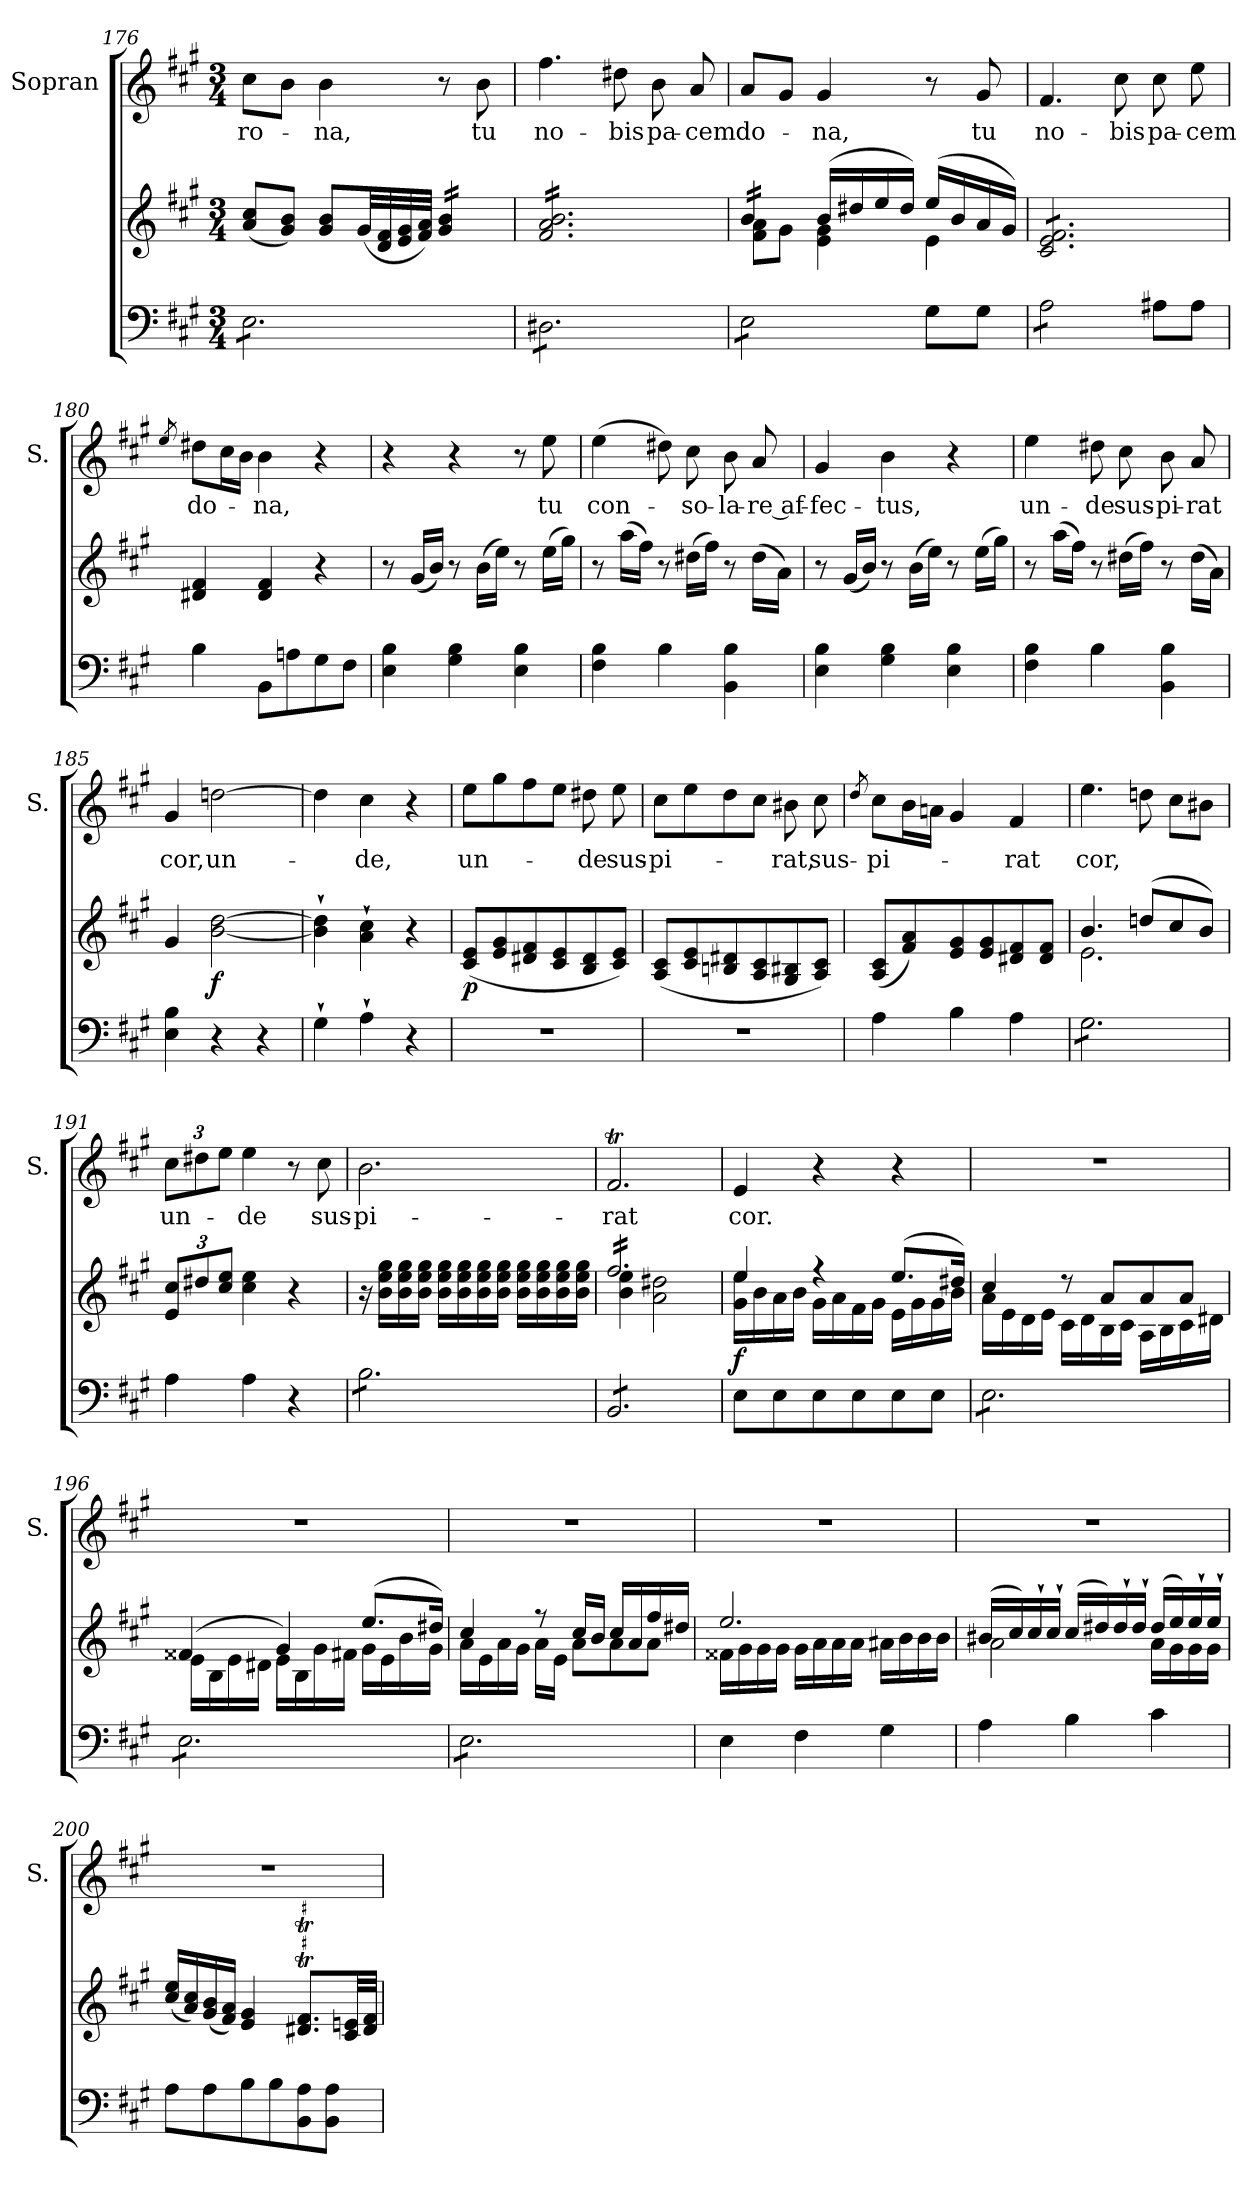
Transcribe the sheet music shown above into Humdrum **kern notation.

**kern	**kern	**dynam	**kern	**text
*part2	*part2	*part2	*part1	*part1
*staff3	*staff2	*staff2/3	*staff1	*staff1
*	*	*	*I"Sopran	*
*	*	*	*I'S.	*
*clefF4	*clefG2	*	*clefG2	*
*k[f#c#g#]	*k[f#c#g#]	*	*k[f#c#g#]	*
*A:	*A:	*	*A:	*
*M3/4	*M3/4	*	*M3/4	*
=176	=176	=176	=176	=176
!	!	!	!	!LO:LY:b
*tremolo	*	*	*	*
8E\L	(<8a/ 8cc#/L	.	8cc#\L	-ro-
8E\	8g#/ 8b/J)	.	8b\J	.
!	!	!	!	!LO:LY:b
8E\	8g#/ 8b/L	.	4b\	-na,
8E\	(<32g#/LL	.	.	.
.	32d/ 32f#/	.	.	.
.	32e/ 32g#/	.	.	.
.	32f#/ 32a/JJJ)	.	.	.
*	*tremolo	*	*	*
8E\	16g#/ 16b/LL	.	8r	.
.	16g#/ 16b/	.	.	.
!	!	!	!	!LO:LY:b
8E\J	16g#/ 16b/	.	8b\	tu
.	16g#/ 16b/JJ	.	.	.
=177	=177	=177	=177	=177
!	!	!	!	!LO:LY:b
8D#X\L	16f#/ 16a/ 16b/LL	.	4.ff#\	no-
.	16f#/ 16a/ 16b/	.	.	.
8D#X\	16f#/ 16a/ 16b/	.	.	.
.	16f#/ 16a/ 16b/	.	.	.
8D#X\	16f#/ 16a/ 16b/	.	.	.
.	16f#/ 16a/ 16b/	.	.	.
!	!	!	!	!LO:LY:b
8D#X\	16f#/ 16a/ 16b/	.	8dd#X\	-bis
.	16f#/ 16a/ 16b/	.	.	.
!	!	!	!	!LO:LY:b
8D#X\	16f#/ 16a/ 16b/	.	8b\	pa-
.	16f#/ 16a/ 16b/	.	.	.
!	!	!	!	!LO:LY:b
8D#X\J	16f#/ 16a/ 16b/	.	8a/	-cem
.	16f#/ 16a/ 16b/JJ	.	.	.
!!LO:LB:g=z
=178	=178	=178	=178	=178
*	*^	*	*	*
!	!	!	!	!	!LO:LY:b
8E\L	16b/LL	8f#\ 8a\L	.	8a/L	do-
.	16b/	.	.	.	.
8E\	16b/	8g#\J	.	8g#/J	.
.	16b/JJ	.	.	.	.
*	*Xtremolo	*	*	*	*
!	!	!	!	!	!LO:LY:b
8E\	(>16b/LL	4e\ 4g#\	.	4g#/	-na,
.	16dd#X/	.	.	.	.
8E\J	16ee/	.	.	.	.
*Xtremolo	*	*	*	*	*
.	16dd#/JJ)	.	.	.	.
8G#\L	(>16ee/LL	4e\	.	8r	.
.	16b/	.	.	.	.
!	!	!	!	!	!LO:LY:b
8G#\J	16a/	.	.	8g#/	tu
.	16g#/JJ)	.	.	.	.
*	*v	*v	*	*	*
=179	=179	=179	=179	=179
!	!	!	!	!LO:LY:b
*tremolo	*	*	*	*
*	*tremolo	*	*	*
8A\L	8c#/ 8e/ 8f#/L	.	4.f#/	no-
8A\	8c#/ 8e/ 8f#/	.	.	.
8A\	8c#/ 8e/ 8f#/	.	.	.
!	!	!	!	!LO:LY:b
8A\J	8c#/ 8e/ 8f#/	.	8cc#\	-bis
*Xtremolo	*	*	*	*
!	!	!	!	!LO:LY:b
8A#X\L	8c#/ 8e/ 8f#/	.	8cc#\	pa-
!	!	!	!	!LO:LY:b
8A#\J	8c#/ 8e/ 8f#/J	.	8ee\	-cem
*	*Xtremolo	*	*	*
=180	=180	=180	=180	=180
.	.	.	8qee/	.
!	!	!	!	!LO:LY:b
4B\	4d#X/ 4f#/	.	8dd#X\L	do-
.	.	.	16cc#\L	.
.	.	.	16b\JJ	.
!	!	!	!	!LO:LY:b
8BB\L	4d#/ 4f#/	.	4b\	-na,
8An\	.	.	.	.
8G#\	4r	.	4r	.
8F#\J	.	.	.	.
=181	=181	=181	=181	=181
4E\ 4B\	8r	.	4r	.
.	(<16g#/LL	.	.	.
.	16b/JJ)	.	.	.
4G#\ 4B\	8r	.	4r	.
.	(>16b\LL	.	.	.
.	16ee\JJ)	.	.	.
4E\ 4B\	8r	.	8r	.
!	!	!	!	!LO:LY:b
.	(>16ee\LL	.	8ee\	tu
.	16gg#\JJ)	.	.	.
!!LO:LB:g=z
=182	=182	=182	=182	=182
!	!	!	!	!LO:LY:b
4F#\ 4B\	8r	.	(>4ee\	con-
.	(>16aa\LL	.	.	.
.	16ff#\JJ)	.	.	.
4B\	8r	.	8dd#X\)	.
!	!	!	!	!LO:LY:b
.	(>16dd#X\LL	.	8cc#\	-so-
.	16ff#\JJ)	.	.	.
!	!	!	!	!LO:LY:b
4BB\ 4B\	8r	.	8b\	-la-
!	!	!	!	!LO:LY:b
.	(>16dd#\LL	.	8a/	-re af-
.	16a\JJ)	.	.	.
=183	=183	=183	=183	=183
!	!	!	!	!LO:LY:b
4E\ 4B\	8r	.	4g#/	-fec-
.	(<16g#/LL	.	.	.
.	16b/JJ)	.	.	.
!	!	!	!	!LO:LY:b
4G#\ 4B\	8r	.	4b\	-tus,
.	(>16b\LL	.	.	.
.	16ee\JJ)	.	.	.
4E\ 4B\	8r	.	4r	.
.	(>16ee\LL	.	.	.
.	16gg#\JJ)	.	.	.
=184	=184	=184	=184	=184
!	!	!	!	!LO:LY:b
4F#\ 4B\	8r	.	4ee\	un-
.	(>16aa\LL	.	.	.
.	16ff#\JJ)	.	.	.
!	!	!	!	!LO:LY:b
4B\	8r	.	8dd#X\	-de
!	!	!	!	!LO:LY:b
.	(>16dd#X\LL	.	8cc#\	sus-
.	16ff#\JJ)	.	.	.
!	!	!	!	!LO:LY:b
4BB\ 4B\	8r	.	8b\	-pi-
!	!	!	!	!LO:LY:b
.	(>16dd#\LL	.	8a/	-rat
.	16a\JJ)	.	.	.
=185	=185	=185	=185	=185
!	!	!	!	!LO:LY:b
4E\ 4B\	4g#/	.	4g#/	cor,
!	!	!LO:DY:b	!	!LO:LY:b
4r	[2b\ [2dd\	f	[2ddn\	un-
4r	.	.	.	.
=186	=186	=186	=186	=186
4G#`>\	4b\]`> 4dd\]`>	.	4dd\]	.
!	!	!	!	!LO:LY:b
4A`>\	4a\`> 4cc#\`>	.	4cc#\	-de,
4r	4r	.	4r	.
!!LO:LB:g=z
=187	=187	=187	=187	=187
!	!	!LO:DY:b	!	!LO:LY:b
2.r	(<8c#/ 8e/L	p	8ee\L	un-
.	8e/ 8g#/	.	8gg#\	.
.	8d#X/ 8f#/	.	8ff#\	.
.	8c#/ 8e/	.	8ee\J	.
!	!	!	!	!LO:LY:b
.	8B/ 8d#/	.	8dd#X\	-de
!	!	!	!	!LO:LY:b
.	8c#/ 8e/J)	.	8ee\	sus-
=188	=188	=188	=188	=188
!	!	!	!	!LO:LY:b
2.r	(<8A/ 8c#/L	.	8cc#\L	-pi-
.	8c#/ 8e/	.	8ee\	.
.	8Bn/ 8d#X/	.	8dd\	.
.	8A/ 8c#/	.	8cc#\J	.
!	!	!	!	!LO:LY:b
.	8G#/ 8B#X/	.	8b#X\	-rat,
!	!	!	!	!LO:LY:b
.	8A/ 8c#/J)	.	8cc#\	sus-
=189	=189	=189	=189	=189
.	.	.	8qdd/	.
!	!	!	!	!LO:LY:b
4A\	(<8A/ 8c#/L	.	8cc#\L	-pi-
.	8f#/ 8a/)	.	16b\L	.
.	.	.	16an\JJ	.
4B\	8e/ 8g#/	.	4g#/	.
.	8e/ 8g#/	.	.	.
!	!	!	!	!LO:LY:b
4A\	8d#X/ 8f#/	.	4f#/	-rat
.	8d#/ 8f#/J	.	.	.
=190	=190	=190	=190	=190
*	*^	*	*	*
!	!	!	!	!	!LO:LY:b
*tremolo	*	*	*	*	*
8G#\L	4.b/	2.e\	.	4.ee\	cor,
8G#\	.	.	.	.	.
8G#\	.	.	.	.	.
8G#\	(>8ddn/L	.	.	8ddn\	.
8G#\	8cc#/	.	.	8cc#\L	.
8G#\J	8b/J)	.	.	8b#X\J	.
*Xtremolo	*	*	*	*	*
*	*v	*v	*	*	*
=191	=191	=191	=191	=191
!	!	!	!	!LO:LY:b
4A\	12e/ 12cc#/L	.	12cc#\L	un-
.	12dd#X/	.	12dd#X\	.
.	12cc#/ 12ee/J	.	12ee\J	.
!	!	!	!	!LO:LY:b
4A\	4cc#\ 4ee\	.	4ee\	-de
4r	4r	.	8r	.
!	!	!	!	!LO:LY:b
.	.	.	8cc#\	sus-
!!LO:PB:g=z
=192	=192	=192	=192	=192
!	!	!	!	!LO:LY:b
*tremolo	*	*	*	*
8B\L	16r	.	2.b\	-pi-
.	16b\ 16ee\ 16gg#\LL	.	.	.
8B\	16b\ 16ee\ 16gg#\	.	.	.
.	16b\ 16ee\ 16gg#\JJ	.	.	.
8B\	16b\ 16ee\ 16gg#\LL	.	.	.
.	16b\ 16ee\ 16gg#\	.	.	.
8B\	16b\ 16ee\ 16gg#\	.	.	.
.	16b\ 16ee\ 16gg#\JJ	.	.	.
8B\	16b\ 16ee\ 16gg#\LL	.	.	.
.	16b\ 16ee\ 16gg#\	.	.	.
8B\J	16b\ 16ee\ 16gg#\	.	.	.
.	16b\ 16ee\ 16gg#\JJ	.	.	.
=193	=193	=193	=193	=193
*	*^	*	*	*
!	!	!	!	!	!LO:LY:b
*	*tremolo	*	*	*	*
8BB/L	16ff#/LL	4b\ 4ee\	.	2.f#T/	-rat
.	16ff#/	.	.	.	.
8BB/	16ff#/	.	.	.	.
.	16ff#/	.	.	.	.
8BB/	16ff#/	2a\ 2dd#X\	.	.	.
.	16ff#/	.	.	.	.
8BB/	16ff#/	.	.	.	.
.	16ff#/	.	.	.	.
8BB/	16ff#/	.	.	.	.
.	16ff#/	.	.	.	.
8BB/J	16ff#/	.	.	.	.
*Xtremolo	*	*	*	*	*
.	16ff#/JJ	.	.	.	.
*	*Xtremolo	*	*	*	*
=194	=194	=194	=194	=194	=194
!	!	!	!LO:DY:b	!	!LO:LY:b
8E\L	4ee/	16g#\ 16ee\LL	f	4e/	cor.
.	.	16b\	.	.	.
8E\	.	16a\	.	.	.
.	.	16b\JJ	.	.	.
8E\	4rff	16g#\LL	.	4r	.
.	.	16a\	.	.	.
8E\	.	16f#\	.	.	.
.	.	16g#\JJ	.	.	.
8E\	(>8.ee/L	16e\LL	.	4r	.
.	.	16g#\	.	.	.
8E\J	.	16g#\	.	.	.
.	16dd#X/Jk)	16b\JJ	.	.	.
=195	=195	=195	=195	=195	=195
*tremolo	*	*	*	*	*
8E\L	4cc#/	16a\LL	.	2.r	.
.	.	16e\	.	.	.
8E\	.	16d\	.	.	.
.	.	16e\JJ	.	.	.
8E\	8rdd	16c#\LL	.	.	.
.	.	16d\	.	.	.
8E\	8a/L	16B\	.	.	.
.	.	16c#\JJ	.	.	.
8E\	8a/	16A\LL	.	.	.
.	.	16B\	.	.	.
8E\J	8a/J	16c#\	.	.	.
.	.	16d#X\JJ	.	.	.
!!LO:LB:g=z
=196	=196	=196	=196	=196	=196
8E\L	(4f##X/	16e\LL	.	2.r	.
.	.	16B\	.	.	.
8E\	.	16e\	.	.	.
.	.	16d#X\JJ	.	.	.
8E\	4g#/)	16e\LL	.	.	.
.	.	16B\	.	.	.
8E\	.	16g#\	.	.	.
.	.	16f#\JJ	.	.	.
8E\	(>8.ee/L	16g#\LL	.	.	.
.	.	16e\	.	.	.
8E\J	.	16b\	.	.	.
.	16dd#X/Jk)	16g#\JJ	.	.	.
=197	=197	=197	=197	=197	=197
8E\L	4cc#/	16a\LL	.	2.r	.
.	.	16e\	.	.	.
8E\	.	16a\	.	.	.
.	.	16g#\JJ	.	.	.
8E\	8ree	16a\LL	.	.	.
.	.	16e\JJ	.	.	.
8E\	16cc#/LL	8a\L	.	.	.
.	16b/JJ	.	.	.	.
8E\	16cc#/LL	8a\	.	.	.
.	16a/	.	.	.	.
8E\J	16ff#/	8a\J	.	.	.
*Xtremolo	*	*	*	*	*
.	16dd#X/JJ	.	.	.	.
=198	=198	=198	=198	=198	=198
4E\	2.ee/	16f##X\LL	.	2.r	.
.	.	16g#\	.	.	.
.	.	16g#\	.	.	.
.	.	16g#\JJ	.	.	.
4F#\	.	16g#\LL	.	.	.
.	.	16a\	.	.	.
.	.	16a\	.	.	.
.	.	16a\JJ	.	.	.
4G#\	.	16a#X\LL	.	.	.
.	.	16b\	.	.	.
.	.	16b\	.	.	.
.	.	16b\JJ	.	.	.
!!LO:LB:g=z
=199	=199	=199	=199	=199	=199
4A\	(>16b#X/LL	2a\	.	2.r	.
.	16cc#/)	.	.	.	.
.	16cc#`>/	.	.	.	.
.	16cc#`>/JJ	.	.	.	.
4B\	(>16cc#/LL	.	.	.	.
.	16dd#X/)	.	.	.	.
.	16dd#`>/	.	.	.	.
.	16dd#`>/JJ	.	.	.	.
4c#\	(>16dd#/LL	16a\LL	.	.	.
.	16ee/)	16g#\	.	.	.
.	16ee`>/	16g#\	.	.	.
.	16ee`>/JJ	16g#\JJ	.	.	.
*	*v	*v	*	*	*
=200	=200	=200	=200	=200
8A\L	(<16cc#/ 16ee/LL	.	2.r	.
.	16a/ 16cc#/)	.	.	.
8A\	(<16g#/ 16b/	.	.	.
.	16f#/ 16a/JJ)	.	.	.
8B\	4e/ 4g#/	.	.	.
8B\	.	.	.	.
8BB\ 8A\	8.d#X/T 8.f#/TL	.	.	.
8BB\ 8A\J	.	.	.	.
.	32c#/ 32e/LL	.	.	.
.	32d#/ 32f#/JJJ	.	.	.
=	=	=	=	=
*-	*-	*-	*-	*-
